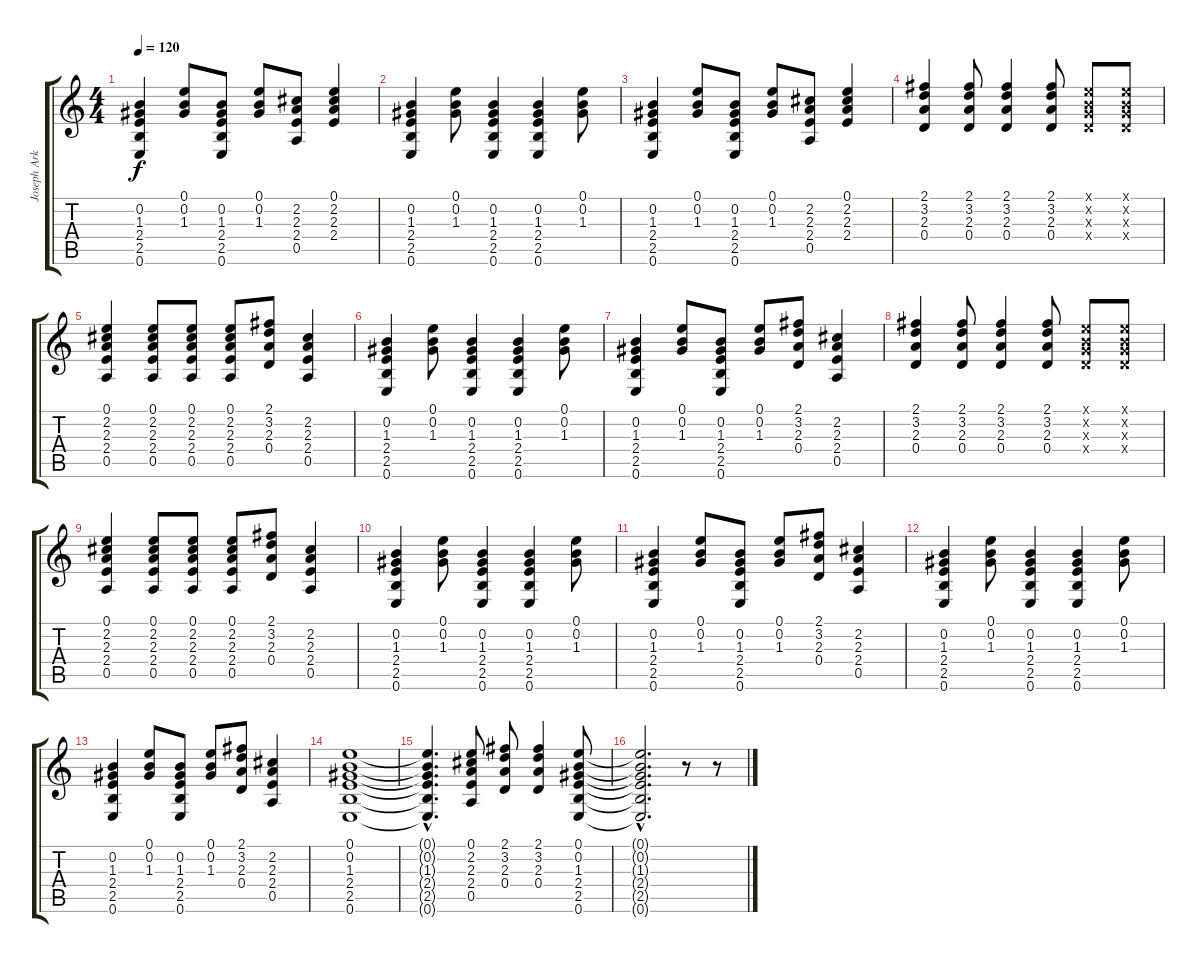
\track ("Joseph Arkansas" "Joseph Ark") {instrument acousticguitarsteel}
\staff {score tabs}
\tuning (E4 B3 G3 D3 A2 E2) {hide}
\ts (4 4)
\tempo 120
\clef g2
\ks c
(0.2 1.3 2.4 2.5 0.6).4{dy f} (0.1 0.2 1.3).8 (0.2 1.3 2.4 2.5 0.6).8 (0.1 0.2 1.3).8 (2.2 2.3 2.4 0.5).8 (0.1 2.2 2.3 2.4).4 |
(0.2 1.3 2.4 2.5 0.6).4 (0.1 0.2 1.3).8 (0.2 1.3 2.4 2.5 0.6).4 (0.2 1.3 2.4 2.5 0.6).4 (0.1 0.2 1.3).8 |
(0.2 1.3 2.4 2.5 0.6).4 (0.1 0.2 1.3).8 (0.2 1.3 2.4 2.5 0.6).8 (0.1 0.2 1.3).8 (2.2 2.3 2.4 0.5).8 (0.1 2.2 2.3 2.4).4 |
(2.1 3.2 2.3 0.4).4 (2.1 3.2 2.3 0.4).8 (2.1 3.2 2.3 0.4).4 (2.1 3.2 2.3 0.4).8 (0.1{x} 0.2{x} 0.3{x} 0.4{x}).8 (0.1{x} 0.2{x} 0.3{x} 0.4{x}).8 |
(0.1 2.2 2.3 2.4 0.5).4 (0.1 2.2 2.3 2.4 0.5).8 (0.1 2.2 2.3 2.4 0.5).8 (0.1 2.2 2.3 2.4 0.5).8 (2.1 3.2 2.3 0.4).8 (2.2 2.3 2.4 0.5).4 |
(0.2 1.3 2.4 2.5 0.6).4 (0.1 0.2 1.3).8 (0.2 1.3 2.4 2.5 0.6).4 (0.2 1.3 2.4 2.5 0.6).4 (0.1 0.2 1.3).8 |
(0.2 1.3 2.4 2.5 0.6).4 (0.1 0.2 1.3).8 (0.2 1.3 2.4 2.5 0.6).8 (0.1 0.2 1.3).8 (2.1 3.2 2.3 0.4).8 (2.2 2.3 2.4 0.5).4 |
(2.1 3.2 2.3 0.4).4 (2.1 3.2 2.3 0.4).8 (2.1 3.2 2.3 0.4).4 (2.1 3.2 2.3 0.4).8 (0.1{x} 0.2{x} 0.3{x} 0.4{x}).8 (0.1{x} 0.2{x} 0.3{x} 0.4{x}).8 |
(0.1 2.2 2.3 2.4 0.5).4 (0.1 2.2 2.3 2.4 0.5).8 (0.1 2.2 2.3 2.4 0.5).8 (0.1 2.2 2.3 2.4 0.5).8 (2.1 3.2 2.3 0.4).8 (2.2 2.3 2.4 0.5).4 |
(0.2 1.3 2.4 2.5 0.6).4 (0.1 0.2 1.3).8 (0.2 1.3 2.4 2.5 0.6).4 (0.2 1.3 2.4 2.5 0.6).4 (0.1 0.2 1.3).8 |
(0.2 1.3 2.4 2.5 0.6).4 (0.1 0.2 1.3).8 (0.2 1.3 2.4 2.5 0.6).8 (0.1 0.2 1.3).8 (2.1 3.2 2.3 0.4).8 (2.2 2.3 2.4 0.5).4 |
(0.2 1.3 2.4 2.5 0.6).4 (0.1 0.2 1.3).8 (0.2 1.3 2.4 2.5 0.6).4 (0.2 1.3 2.4 2.5 0.6).4 (0.1 0.2 1.3).8 |
(0.2 1.3 2.4 2.5 0.6).4 (0.1 0.2 1.3).8 (0.2 1.3 2.4 2.5 0.6).8 (0.1 0.2 1.3).8 (2.1 3.2 2.3 0.4).8 (2.2 2.3 2.4 0.5).4 |
(0.1 0.2 1.3 2.4 2.5 0.6).1 |
(0.1{hac t} 0.2{hac t} 1.3{hac t} 2.4{hac t} 2.5{hac t} 0.6{hac t}).4{d} (0.1 2.2 2.3 2.4 0.5).8 (2.1 3.2 2.3 0.4).8 (2.1 3.2 2.3 0.4).4 (0.1 0.2 1.3 2.4 2.5 0.6).8 |
(0.1{hac t} 0.2{hac t} 1.3{hac t} 2.4{hac t} 2.5{hac t} 0.6{hac t}).2{d} r.8 r.8
